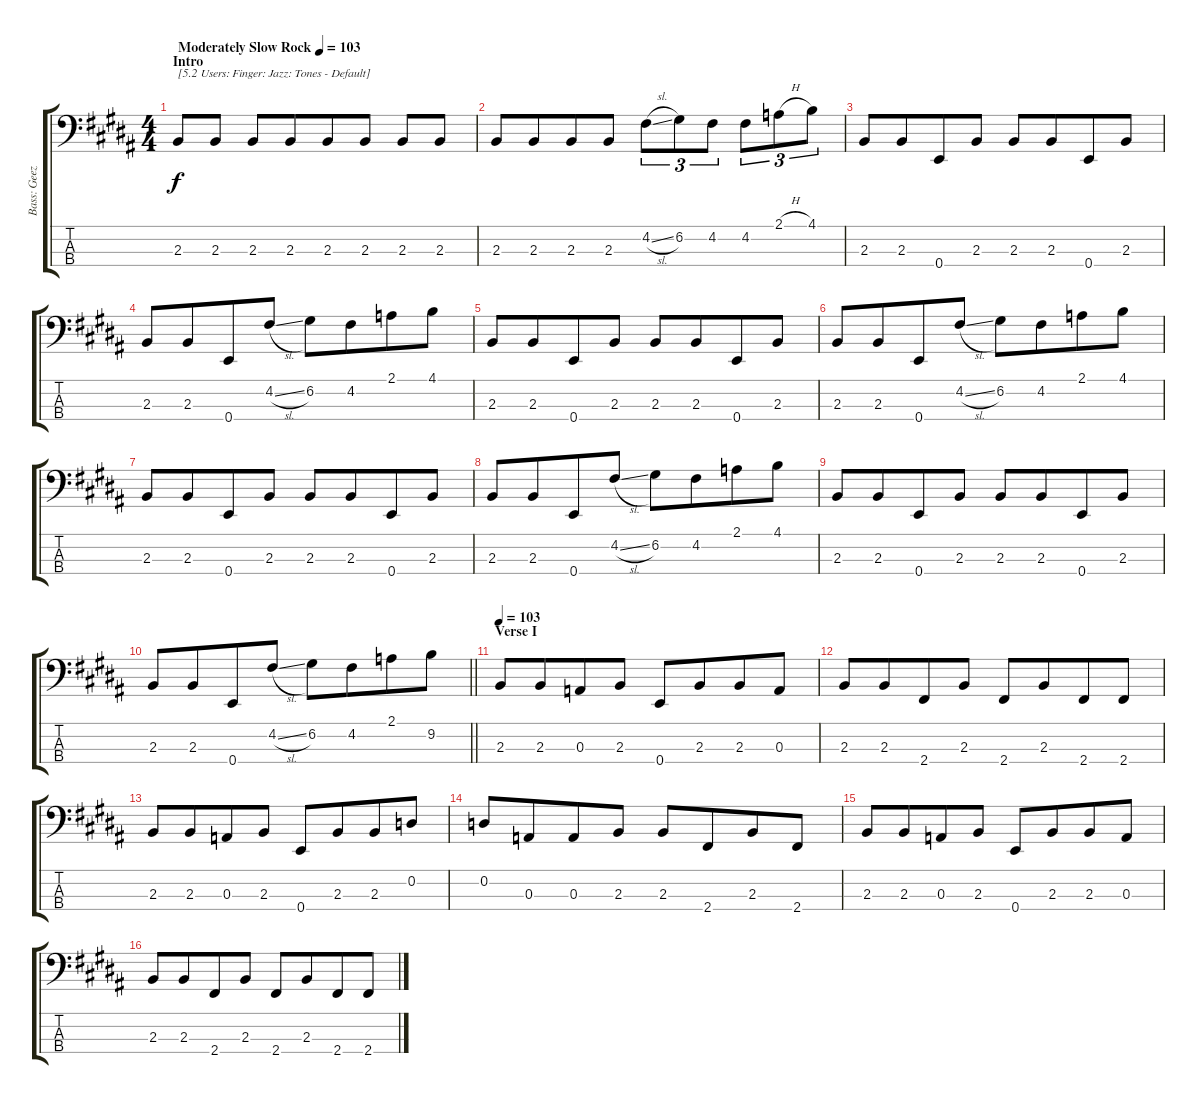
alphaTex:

\track ("Bass: Geezer" "Bass: Geez") {instrument electricbassfinger}
\staff {score tabs}
\tuning (G2 D2 A1 E1) {hide}
\ts (4 4)
\section ("" "Intro")
\tempo (103 "Moderately Slow Rock")
\tempo 100
\tempo (103 "Moderately Slow Rock")
\clef f4
\ks b
2.3.8{txt "[5.2 Users: Finger: Jazz: Tones - Default]" dy f instrument electricbassfinger} 2.3.8 2.3.8{beam merge} 2.3.8{beam merge} 2.3.8 2.3.8 2.3.8{beam merge} 2.3.8 |
2.3.8 2.3.8{beam merge} 2.3.8{beam merge} 2.3.8 4.2{sl}.8{tu (3 2) beam merge} 6.2.8{tu (3 2)} 4.2.8{tu (3 2)} 4.2.8{tu (3 2)} 2.1{h}.8{tu (3 2)} 4.1.8{tu (3 2)} |
2.3.8 2.3.8{beam merge} 0.4.8 2.3.8 2.3.8 2.3.8{beam merge} 0.4.8 2.3.8 |
2.3.8 2.3.8{beam merge} 0.4.8 4.2{sl}.8 6.2.8 4.2.8{beam merge} 2.1.8 4.1.8 |
2.3.8 2.3.8{beam merge} 0.4.8 2.3.8 2.3.8 2.3.8{beam merge} 0.4.8 2.3.8 |
2.3.8 2.3.8{beam merge} 0.4.8 4.2{sl}.8 6.2.8 4.2.8{beam merge} 2.1.8 4.1.8 |
2.3.8 2.3.8{beam merge} 0.4.8 2.3.8 2.3.8 2.3.8{beam merge} 0.4.8 2.3.8 |
2.3.8 2.3.8{beam merge} 0.4.8 4.2{sl}.8 6.2.8 4.2.8{beam merge} 2.1.8 4.1.8 |
2.3.8 2.3.8{beam merge} 0.4.8 2.3.8 2.3.8 2.3.8{beam merge} 0.4.8 2.3.8 |
\barLineRight lightlight
2.3.8 2.3.8{beam merge} 0.4.8 4.2{sl}.8 6.2.8 4.2.8{beam merge} 2.1.8 9.2.8 |
\section ("" "Verse I")
\tempo 103
2.3.8 2.3.8{beam merge} 0.3.8 2.3.8 0.4.8 2.3.8{beam merge} 2.3.8 0.3.8 |
2.3.8 2.3.8{beam merge} 2.4.8 2.3.8 2.4.8 2.3.8{beam merge} 2.4.8 2.4.8 |
2.3.8 2.3.8{beam merge} 0.3.8 2.3.8 0.4.8 2.3.8{beam merge} 2.3.8 0.2.8 |
0.2.8 0.3.8{beam merge} 0.3.8 2.3.8 2.3.8 2.4.8{beam merge} 2.3.8 2.4.8 |
2.3.8 2.3.8{beam merge} 0.3.8 2.3.8 0.4.8 2.3.8{beam merge} 2.3.8 0.3.8 |
2.3.8 2.3.8{beam merge} 2.4.8 2.3.8 2.4.8 2.3.8{beam merge} 2.4.8 2.4.8
